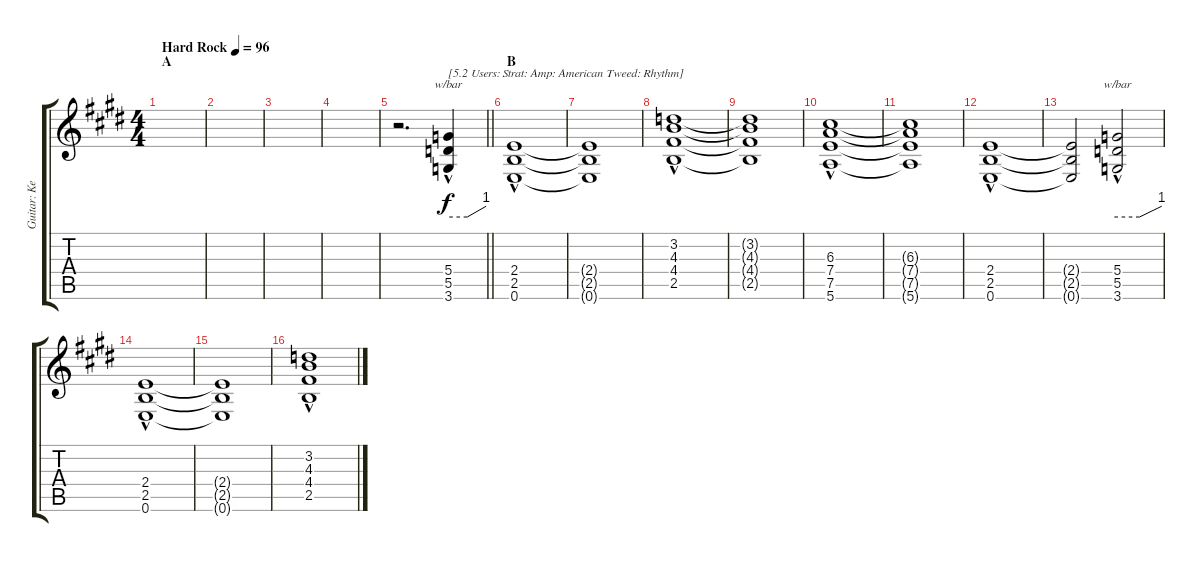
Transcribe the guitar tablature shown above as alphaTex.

\track ("Guitar: Kevin" "Guitar: Ke") {instrument distortionguitar}
\staff {score tabs}
\tuning (E4 B3 G3 D3 A2 E2) {hide}
\ts (4 4)
\section ("" "A")
\tempo (96 "Hard Rock")
\clef g2
\ks e
|
|
|
|
\barLineRight lightlight
r.2{d} (5.4{hac} 5.5{hac} 3.6{hac}).4{tbe (custom default 0 0 30 0 60 4) txt "[5.2 Users: Strat: Amp: American Tweed: Rhythm]"} |
\section ("" "B")
(2.4{hac} 2.5{hac} 0.6{hac}).1 |
(2.4{t} 2.5{t} 0.6{t}).1 |
(3.2{hac} 4.3{hac} 4.4{hac} 2.5{hac}).1 |
(3.2{t} 4.3{t} 4.4{t} 2.5{t}).1 |
(6.3{hac} 7.4{hac} 7.5{hac} 5.6{hac}).1 |
(6.3{t} 7.4{t} 7.5{t} 5.6{t}).1 |
(2.4{hac} 2.5{hac} 0.6{hac}).1 |
(2.4{t} 2.5{t} 0.6{t}).2 (5.4{hac} 5.5{hac} 3.6{hac}).2{tbe (custom default 0 0 30 0 60 4)} |
(2.4{hac} 2.5{hac} 0.6{hac}).1 |
(2.4{t} 2.5{t} 0.6{t}).1 |
(3.2{hac} 4.3{hac} 4.4{hac} 2.5{hac}).1
